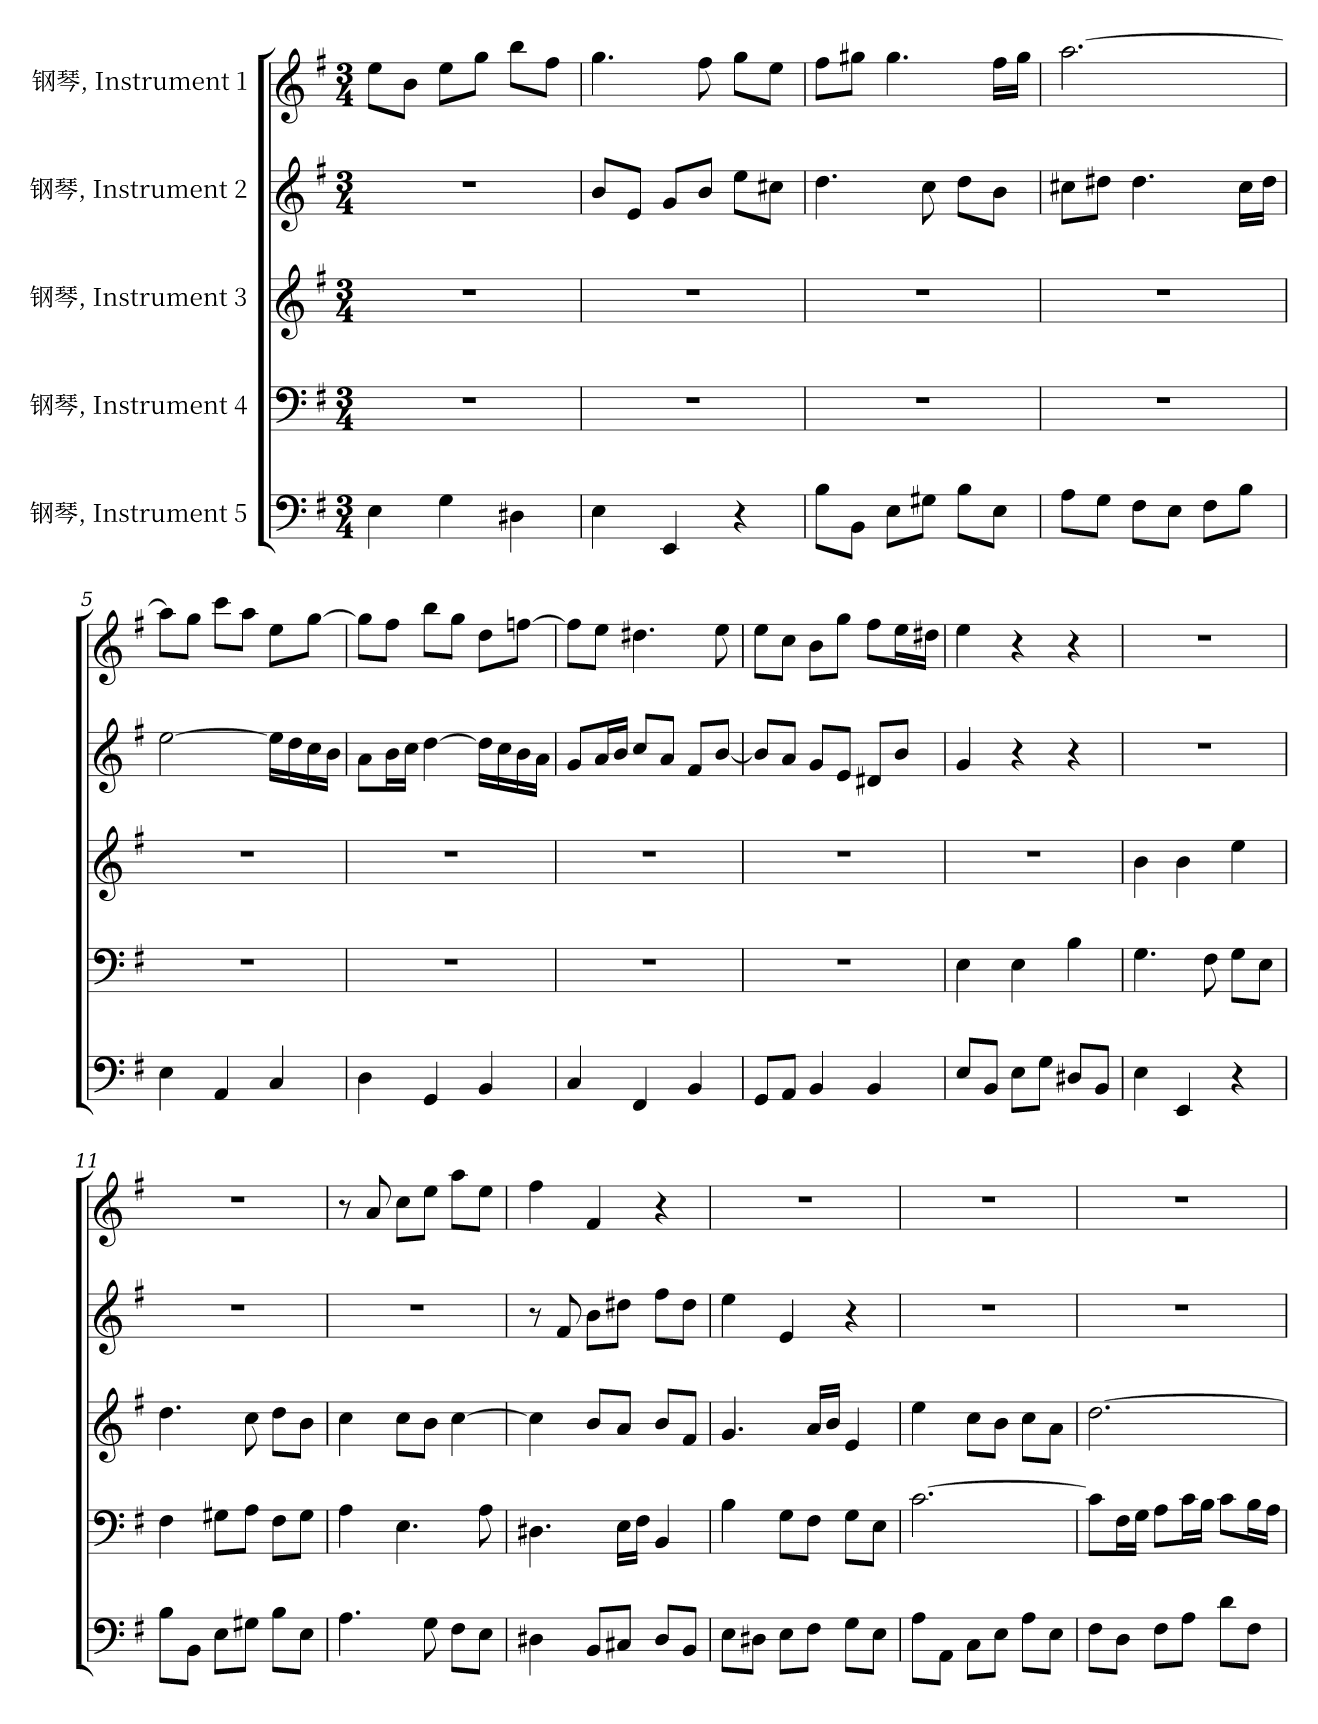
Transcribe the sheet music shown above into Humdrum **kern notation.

**kern	**kern	**kern	**kern	**kern
*part5	*part4	*part3	*part2	*part1
*staff5	*staff4	*staff3	*staff2	*staff1
*I"钢琴, Instrument 5	*I"钢琴, Instrument 4	*I"钢琴, Instrument 3	*I"钢琴, Instrument 2	*I"钢琴, Instrument 1
*clefF4	*clefF4	*clefG2	*clefG2	*clefG2
*k[f#]	*k[f#]	*k[f#]	*k[f#]	*k[f#]
*M3/4	*M3/4	*M3/4	*M3/4	*M3/4
*MM92	*MM92	*MM92	*MM92	*MM92
=1	=1	=1	=1	=1
4E\	2.r	2.r	2.r	8ee\L
.	.	.	.	8b\J
4G\	.	.	.	8ee\L
.	.	.	.	8gg\J
4D#X\	.	.	.	8bb\L
.	.	.	.	8ff#\J
=2	=2	=2	=2	=2
4E\	2.r	2.r	8b/L	4.gg\
.	.	.	8e/J	.
4EE/	.	.	8g/L	.
.	.	.	8b/J	8ff#\
4r	.	.	8ee\L	8gg\L
.	.	.	8cc#X\J	8ee\J
=3	=3	=3	=3	=3
8B\L	2.r	2.r	4.dd\	8ff#\L
8BB\J	.	.	.	8gg#X\J
8E\L	.	.	.	4.gg#\
8G#X\J	.	.	8cc\	.
8B\L	.	.	8dd\L	.
8E\J	.	.	8b\J	16ff#\LL
.	.	.	.	16gg#\JJ
=4	=4	=4	=4	=4
8A\L	2.r	2.r	8cc#X\L	[2.aa\
8G\J	.	.	8dd#X\J	.
8F#\L	.	.	4.dd#\	.
8E\J	.	.	.	.
8F#\L	.	.	.	.
8B\J	.	.	16cc#\LL	.
.	.	.	16dd#\JJ	.
!!LO:LB:g=z
=5	=5	=5	=5	=5
4E\	2.r	2.r	[2ee\	8aa\L]
.	.	.	.	8gg\J
4AA/	.	.	.	8ccc\L
.	.	.	.	8aa\J
4C/	.	.	16ee\LL]	8ee\L
.	.	.	16dd\	.
.	.	.	16cc\	[8gg\J
.	.	.	16b\JJ	.
=6	=6	=6	=6	=6
4D\	2.r	2.r	8a\L	8gg\L]
.	.	.	16b\L	8ff#\J
.	.	.	16cc\JJ	.
4GG/	.	.	[4dd\	8bb\L
.	.	.	.	8gg\J
4BB/	.	.	16dd\LL]	8dd\L
.	.	.	16cc\	.
.	.	.	16b\	[8ffn\J
.	.	.	16a\JJ	.
=7	=7	=7	=7	=7
4C/	2.r	2.r	8g/L	8ff\L]
.	.	.	16a/L	8ee\J
.	.	.	16b/JJ	.
4FF#/	.	.	8cc/L	4.dd#X\
.	.	.	8a/J	.
4BB/	.	.	8f#/L	.
.	.	.	[8b/J	8ee\
=8	=8	=8	=8	=8
8GG/L	2.r	2.r	8b/L]	8ee\L
8AA/J	.	.	8a/J	8cc\J
4BB/	.	.	8g/L	8b\L
.	.	.	8e/J	8gg\J
4BB/	.	.	8d#X/L	8ff#\L
.	.	.	8b/J	16ee\L
.	.	.	.	16dd#X\JJ
=9	=9	=9	=9	=9
8E/L	4E\	2.r	4g/	4ee\
8BB/J	.	.	.	.
8E\L	4E\	.	4r	4r
8G\J	.	.	.	.
8D#X/L	4B\	.	4r	4r
8BB/J	.	.	.	.
!!LO:PB:g=z
=10	=10	=10	=10	=10
4E\	4.G\	4b\	2.r	2.r
4EE/	.	4b\	.	.
.	8F#\	.	.	.
4r	8G\L	4ee\	.	.
.	8E\J	.	.	.
=11	=11	=11	=11	=11
8B\L	4F#\	4.dd\	2.r	2.r
8BB\J	.	.	.	.
8E\L	8G#X\L	.	.	.
8G#X\J	8A\J	8cc\	.	.
8B\L	8F#\L	8dd\L	.	.
8E\J	8G#\J	8b\J	.	.
=12	=12	=12	=12	=12
4.A\	4A\	4cc\	2.r	8r
.	.	.	.	8a/
.	4.E\	8cc\L	.	8cc\L
8G\	.	8b\J	.	8ee\J
8F#\L	.	[4cc\	.	8aa\L
8E\J	8A\	.	.	8ee\J
=13	=13	=13	=13	=13
4D#X\	4.D#X\	4cc\]	8r	4ff#\
.	.	.	8f#/	.
8BB/L	.	8b/L	8b\L	4f#/
8C#X/J	16E\LL	8a/J	8dd#X\J	.
.	16F#\JJ	.	.	.
8D#/L	4BB/	8b/L	8ff#\L	4r
8BB/J	.	8f#/J	8dd#\J	.
=14	=14	=14	=14	=14
8E\L	4B\	4.g/	4ee\	2.r
8D#X\J	.	.	.	.
8E\L	8G\L	.	4e/	.
8F#\J	8F#\J	16a/LL	.	.
.	.	16b/JJ	.	.
8G\L	8G\L	4e/	4r	.
8E\J	8E\J	.	.	.
!!LO:LB:g=z
=15	=15	=15	=15	=15
8A\L	[2.c\	4ee\	2.r	2.r
8AA\J	.	.	.	.
8C\L	.	8cc\L	.	.
8E\J	.	8b\J	.	.
8A\L	.	8cc\L	.	.
8E\J	.	8a\J	.	.
=16	=16	=16	=16	=16
8F#\L	8c\L]	[2.dd\	2.r	2.r
8D\J	16F#\L	.	.	.
.	16G\JJ	.	.	.
8F#\L	8A\L	.	.	.
8A\J	16c\L	.	.	.
.	16B\JJ	.	.	.
8d\L	8c\L	.	.	.
8F#\J	16B\L	.	.	.
.	16A\JJ	.	.	.
=	=	=	=	=
*-	*-	*-	*-	*-
